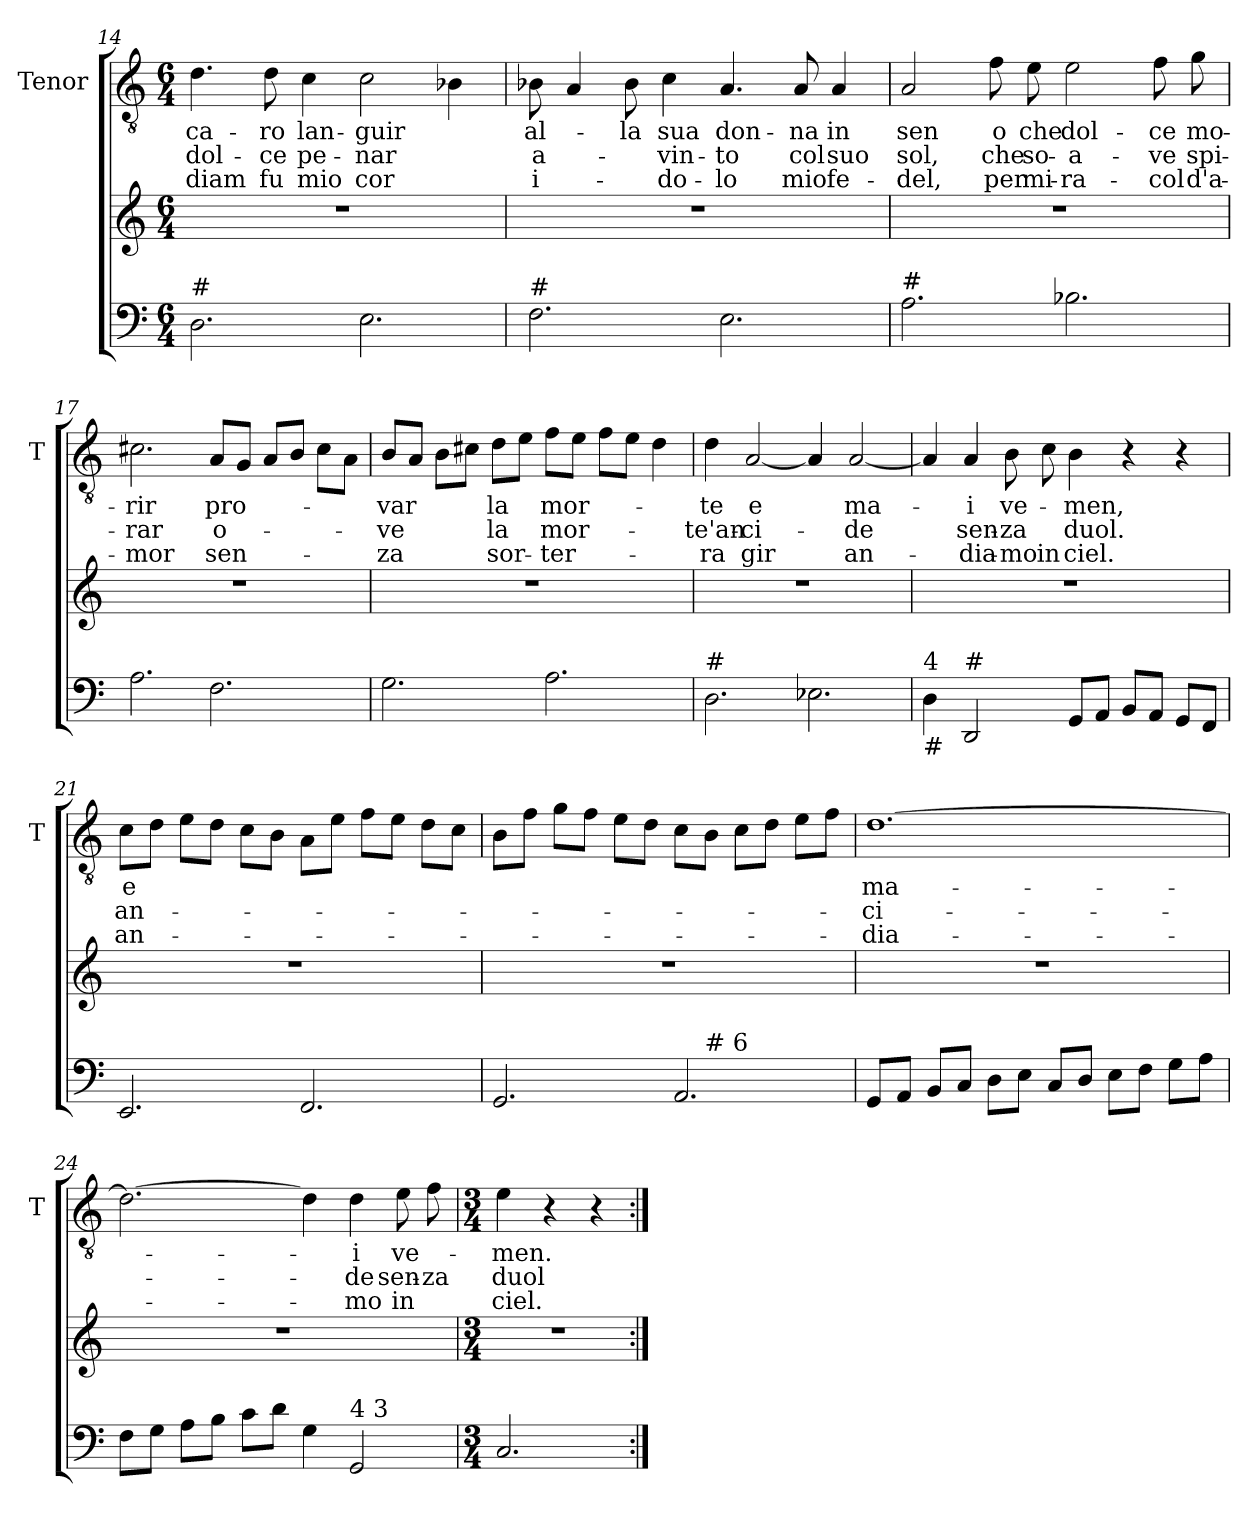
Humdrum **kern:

**kern	**kern	**kern	**text	**text	**text
*part2	*part2	*part1	*part1	*part1	*part1
*staff3	*staff2	*staff1	*staff1	*staff1	*staff1
*	*	*I"Tenor	*	*	*
*	*	*I'T	*	*	*
*clefF4	*clefG2	*clefGv2	*	*	*
*k[]	*k[]	*k[]	*	*	*
*C:	*C:	*C:	*	*	*
*M6/4	*M6/4	*M6/4	*	*	*
=14	=14	=14	=14	=14	=14
!LO:TX:a:t=#	!	!	!	!	!
!	!	!	!LO:LY:b	!LO:LY:b	!LO:LY:b
2.D\	1.r	4.d\	ca-	dol-	-diam
!	!	!	!LO:LY:b	!LO:LY:b	!LO:LY:b
.	.	8d\	-ro	-ce	fu
!	!	!	!LO:LY:b	!LO:LY:b	!LO:LY:b
.	.	4c\	lan-	pe-	mio
!	!	!	!LO:LY:b	!LO:LY:b	!LO:LY:b
2.E\	.	2c\	-guir	-nar	cor
.	.	4B-X\	.	.	.
=15	=15	=15	=15	=15	=15
!LO:TX:a:t=#	!	!	!	!	!
!	!	!	!LO:LY:b	!LO:LY:b	!LO:LY:b
2.F\	1.r	8B-X\	al-	a-	i-
.	.	4A/	.	.	.
!	!	!	!LO:LY:b	!	!
.	.	8B-\	-la	.	.
!	!	!	!LO:LY:b	!LO:LY:b	!LO:LY:b
.	.	4c\	sua	-vin-	-do-
!	!	!	!LO:LY:b	!LO:LY:b	!LO:LY:b
2.E\	.	4.A/	don-	-to	-lo
!	!	!	!LO:LY:b	!LO:LY:b	!LO:LY:b
.	.	8A/	-na	col	mio
!	!	!	!LO:LY:b	!LO:LY:b	!LO:LY:b
.	.	4A/	in	suo	fe-
!!LO:LB:g=z
=16	=16	=16	=16	=16	=16
!LO:TX:a:t=#	!	!	!	!	!
!	!	!	!LO:LY:b	!LO:LY:b	!LO:LY:b
2.A\	1.r	2A/	sen	sol,	-del,
!	!	!	!LO:LY:b	!LO:LY:b	!LO:LY:b
.	.	8f\	o	che	per
!	!	!	!LO:LY:b	!LO:LY:b	!LO:LY:b
.	.	8e\	che	so-	mi-
!	!	!	!LO:LY:b	!LO:LY:b	!LO:LY:b
2.B-X\	.	2e\	dol-	-a-	-ra-
!	!	!	!LO:LY:b	!LO:LY:b	!LO:LY:b
.	.	8f\	-ce	-ve	-col
!	!	!	!LO:LY:b	!LO:LY:b	!LO:LY:b
.	.	8g\	mo-	spi-	d'a-
=17	=17	=17	=17	=17	=17
!	!	!	!LO:LY:b	!LO:LY:b	!LO:LY:b
2.A\	1.r	2.c#X\	-rir	-rar	-mor
!	!	!	!LO:LY:b	!LO:LY:b	!LO:LY:b
2.F\	.	8A/L	pro-	o-	sen-
.	.	8G/J	.	.	.
.	.	8A/L	.	.	.
.	.	8B/J	.	.	.
.	.	8c#\L	.	.	.
.	.	8A\J	.	.	.
=18	=18	=18	=18	=18	=18
!	!	!	!LO:LY:b	!LO:LY:b	!LO:LY:b
2.G\	1.r	8B/L	-var	-ve	-za
.	.	8A/J	.	.	.
.	.	8B\L	.	.	.
.	.	8c#X\J	.	.	.
!	!	!	!LO:LY:b	!LO:LY:b	!LO:LY:b
.	.	8d\L	la	la	sor-
.	.	8e\J	.	.	.
!	!	!	!LO:LY:b	!LO:LY:b	!LO:LY:b
2.A\	.	8f\L	mor-	mor-	-ter-
.	.	8e\J	.	.	.
.	.	8f\L	.	.	.
.	.	8e\J	.	.	.
.	.	4d\	.	.	.
!!LO:LB:g=z
=19	=19	=19	=19	=19	=19
!LO:TX:a:t=#	!	!	!	!	!
!	!	!	!LO:LY:b	!LO:LY:b	!LO:LY:b
2.D\	1.r	4d\	-te	-te'an-	-ra
!	!	!	!LO:LY:b	!LO:LY:b	!LO:LY:b
.	.	[2A/	e	-ci-	gir
2.E-X\	.	4A/]	.	.	.
!	!	!	!LO:LY:b	!LO:LY:b	!LO:LY:b
.	.	[2A/	ma-	-de	an-
=20	=20	=20	=20	=20	=20
!LO:TX:a:t=4	!	!	!	!	!
!LO:TX:b:t=#	!	!	!	!	!
4D\	1.r	4A/]	.	.	.
!LO:TX:a:t=#	!	!	!	!	!
!	!	!	!LO:LY:b	!LO:LY:b	!LO:LY:b
2DD/	.	4A/	-i	sen-	-dia-
!	!	!	!LO:LY:b	!LO:LY:b	!LO:LY:b
.	.	8B\	ve-	-za	-mo
!	!	!	!	!	!LO:LY:b
.	.	8c\	.	.	in
!	!	!	!LO:LY:b	!LO:LY:b	!LO:LY:b
8GG/L	.	4B\	men,	duol.	ciel.
8AA/J	.	.	.	.	.
8BB/L	.	4r	.	.	.
8AA/J	.	.	.	.	.
8GG/L	.	4r	.	.	.
8FF/J	.	.	.	.	.
=21	=21	=21	=21	=21	=21
!	!	!	!LO:LY:b	!LO:LY:b	!LO:LY:b
2.EE/	1.r	8c\L	e	an-	an-
.	.	8d\J	.	.	.
.	.	8e\L	.	.	.
.	.	8d\J	.	.	.
.	.	8c\L	.	.	.
.	.	8B\J	.	.	.
2.FF/	.	8A\L	.	.	.
.	.	8e\J	.	.	.
.	.	8f\L	.	.	.
.	.	8e\J	.	.	.
.	.	8d\L	.	.	.
.	.	8c\J	.	.	.
!!LO:LB:g=z
=22	=22	=22	=22	=22	=22
*^	*	*	*	*	*
2.GG/	2..ryy	1.r	8B\L	.	.	.
.	.	.	8f\J	.	.	.
.	.	.	8g\L	.	.	.
.	.	.	8f\J	.	.	.
.	.	.	8e\L	.	.	.
.	.	.	8d\J	.	.	.
2.AA/	.	.	8c\L	.	.	.
!	!LO:TX:a:t=# 6	!	!	!	!	!
.	2ryy	.	8B\J	.	.	.
.	.	.	8c\L	.	.	.
.	.	.	8d\J	.	.	.
.	.	.	8e\L	.	.	.
.	8ryy	.	8f\J	.	.	.
=23	=23	=23	=23	=23	=23	=23
!	!	!	!	!LO:LY:b	!LO:LY:b	!LO:LY:b
*v	*v	*	*	*	*	*
8GG/L	1.r	[1.d	ma-	-ci-	-dia-
8AA/J	.	.	.	.	.
8BB/L	.	.	.	.	.
8C/J	.	.	.	.	.
8D\L	.	.	.	.	.
8E\J	.	.	.	.	.
8C/L	.	.	.	.	.
8D/J	.	.	.	.	.
8E\L	.	.	.	.	.
8F\J	.	.	.	.	.
8G\L	.	.	.	.	.
8A\J	.	.	.	.	.
=24	=24	=24	=24	=24	=24
8F\L	1.r	2.d\_	.	.	.
8G\J	.	.	.	.	.
8A\L	.	.	.	.	.
8B\J	.	.	.	.	.
8c\L	.	.	.	.	.
8d\J	.	.	.	.	.
4G\	.	4d\]	.	.	.
!LO:TX:a:t=4 3	!	!	!	!	!
!	!	!	!LO:LY:b	!LO:LY:b	!LO:LY:b
2GG/	.	4d\	-i	-de	-mo
!	!	!	!LO:LY:b	!LO:LY:b	!LO:LY:b
.	.	8e\	ve-	sen-	in
!	!	!	!	!LO:LY:b	!
.	.	8f\	.	-za	.
=25	=25	=25	=25	=25	=25
*M3/4	*M3/4	*M3/4	*	*	*
!	!	!	!LO:LY:b	!LO:LY:b	!LO:LY:b
2.C/	2.r	4e\	men.	duol	ciel.
.	.	4r	.	.	.
.	.	4r	.	.	.
=:|!	=:|!	=:|!	=:|!	=:|!	=:|!
*-	*-	*-	*-	*-	*-
